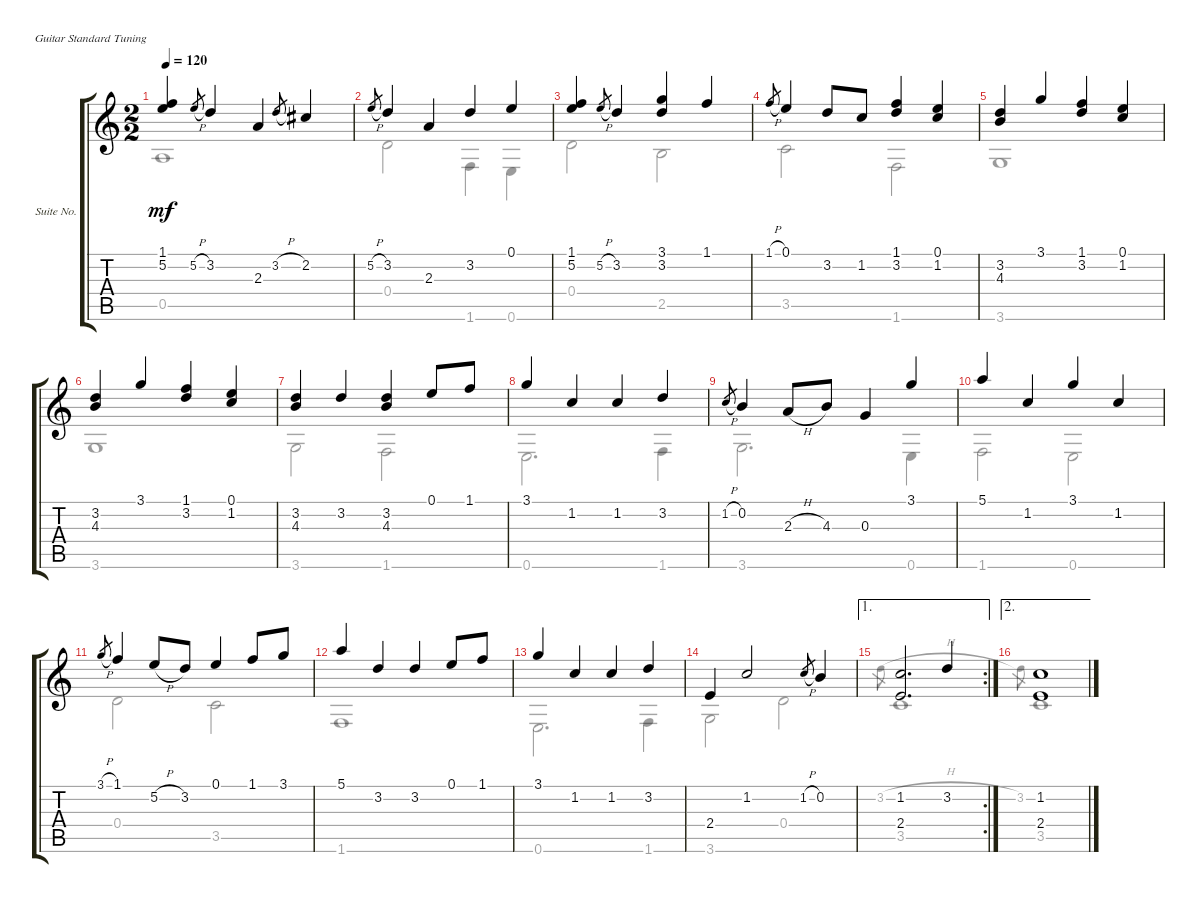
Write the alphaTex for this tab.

\bracketExtendMode groupsimilarinstruments
\firstSystemTrackNameOrientation horizontal
\otherSystemsTrackNameOrientation horizontal
\track ("Suite No. 9 In C (D9) - 4. Bourree" "Suite No. ") {instrument acousticguitarnylon}
\staff {score tabs}
\tuning (E4 B3 G3 D3 A2 E2)
\voice
\ts (2 2)
\tempo 120
\clef g2
\ks c
(1.1 5.2).4{dy mf} 5.2{h}.8{gr} 3.2.4 2.3.4 3.2{h}.8{gr} 2.2.4 |
5.2{h}.8{gr} 3.2.4 2.3.4 3.2.4 0.1.4 |
(1.1 5.2).4 5.2{h}.8{gr} 3.2.4 (3.1 3.2).4 1.1.4 |
1.1{h}.8{gr} 0.1.4 3.2.8 1.2.8 (1.1 3.2).4 (0.1 1.2).4 |
(3.2 4.3).4 3.1.4 (1.1 3.2).4 (0.1 1.2).4 |
(3.2 4.3).4 3.1.4 (1.1 3.2).4 (0.1 1.2).4 |
(3.2 4.3).4 3.2.4 (3.2 4.3).4 0.1.8 1.1.8 |
3.1.4 1.2.4 1.2.4 3.2.4 |
1.2{h}.8{gr} 0.2.4 2.3{h}.8 4.3.8 0.3.4 3.1.4 |
5.1.4 1.2.4 3.1.4 1.2.4 |
3.1{h}.8{gr} 1.1.4 5.2{h}.8 3.2.8 0.1.4 1.1.8 3.1.8 |
5.1.4 3.2.4 3.2.4 0.1.8 1.1.8 |
3.1.4 1.2.4 1.2.4 3.2.4 |
2.4.4 1.2.2 1.2{h}.8{gr} 0.2.4 |
\ae 1
\rc 2
(1.2 2.4).2{d} 3.2.4 |
\ae 2
(1.2 2.4).1
\voice
\clef g2
\ottava regular
\simile none
\ks c
0.5.1{dy mf} |
0.4.2 1.6.4 0.6.4 |
0.4.2 2.5.2 |
3.5.2 1.6.2 |
3.6.1 |
3.6.1 |
3.6.2 1.6.2 |
0.6.2{d} 1.6.4 |
3.6.2{d} 0.6.4 |
1.6.2 0.6.2 |
0.4.2 3.5.2 |
1.6.1 |
0.6.2{d} 1.6.4 |
3.6.2 0.4.2 |
3.2{h}.8{gr} 3.5.1 |
3.2.8{gr} 3.5.1
